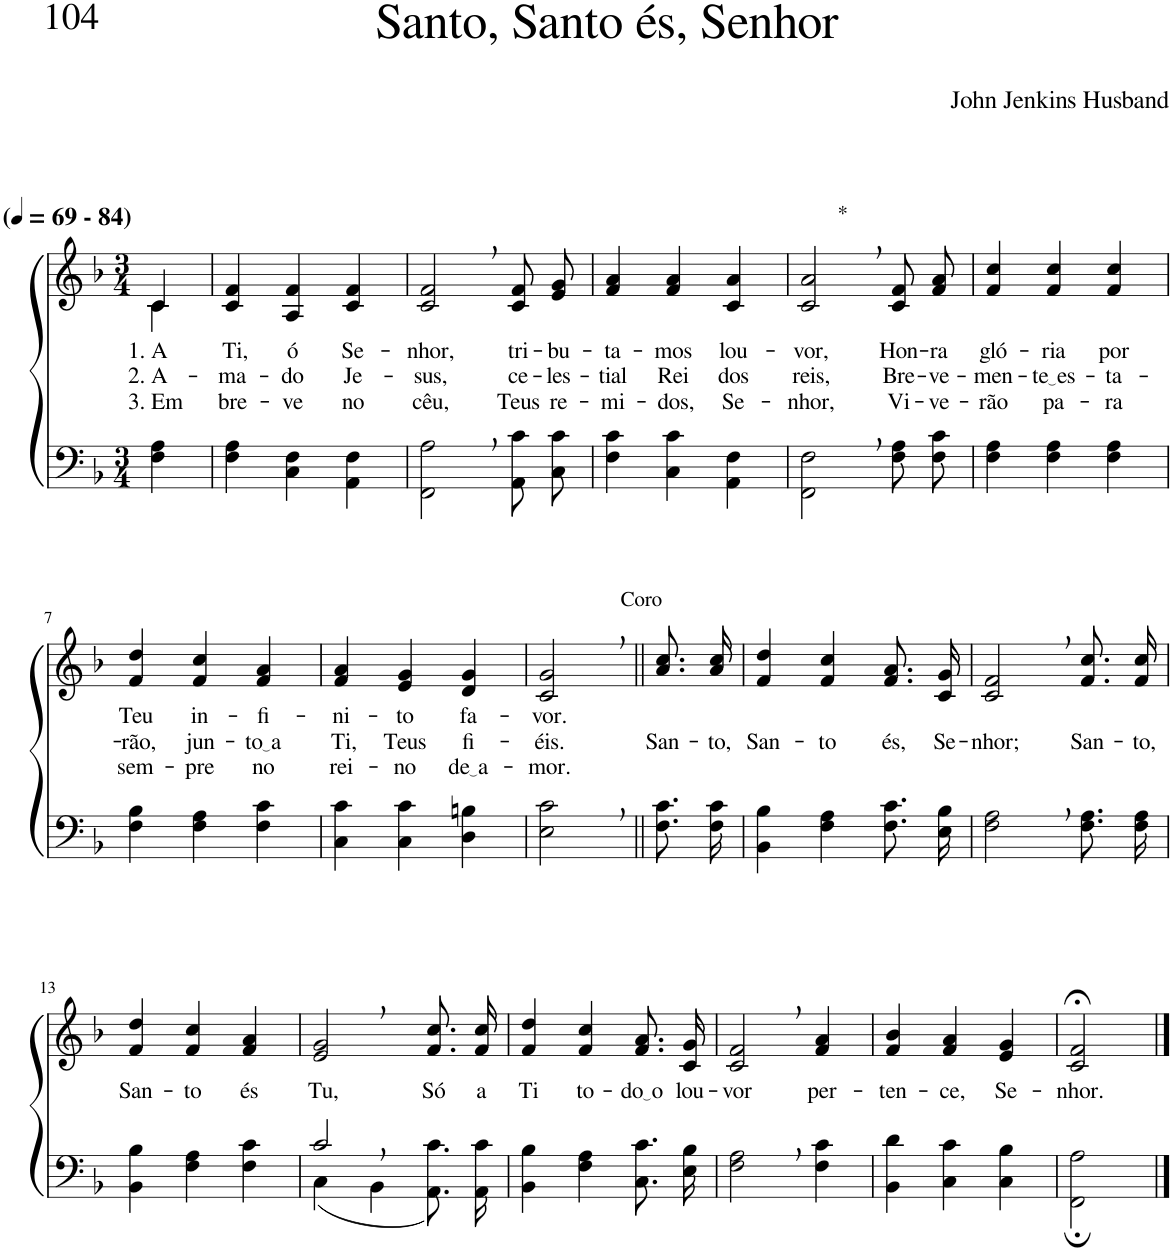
**kern	**kern	**text	**text	**text
*part2	*part1	*part1	*part1	*part1
*staff2	*staff1	*staff1	*staff1	*staff1
*I"Parte III e IV	*I"Parte I e II	*	*	*
*clefF4	*clefG2	*	*	*
*k[b-]	*k[b-]	*	*	*
*M3/4	*M3/4	*	*	*
*MM69	*MM69	*	*	*
=1	=1	=1	=1	=1
*	*^	*	*	*
!	!LO:TX:a:B:t=(	!	!	!	!
!	!LO:TX:a:B:t=- 84)	!	!	!	!
!	!	!	!LO:LY:b	!LO:LY:b	!LO:LY:b
4F\ 4A\	4c/	4c\	1. A	2. A-	3. Em
=2	=2	=2	=2	=2	=2
!	!	!	!LO:LY:b	!LO:LY:b	!LO:LY:b
*	*v	*v	*	*	*
4F\ 4A\	4c/ 4f/	Ti,	-ma-	bre-
!	!	!LO:LY:b	!LO:LY:b	!LO:LY:b
4C\ 4F\	4A/ 4f/	ó	-do	-ve
!	!	!LO:LY:b	!LO:LY:b	!LO:LY:b
4AA\ 4F\	4c/ 4f/	Se-	Je-	no
=3	=3	=3	=3	=3
!	!	!LO:LY:b	!LO:LY:b	!LO:LY:b
2FF\, 2A\,	2c/, 2f/,	-nhor,	-sus,	cêu,
!	!	!LO:LY:b	!LO:LY:b	!LO:LY:b
8AA\ 8c\L	8c/ 8f/L	tri-	ce-	Teus
!	!	!LO:LY:b	!LO:LY:b	!LO:LY:b
8C\ 8c\J	8e/ 8g/J	-bu-	-les-	re-
=4	=4	=4	=4	=4
!	!	!LO:LY:b	!LO:LY:b	!LO:LY:b
4F\ 4c\	4f/ 4a/	-ta-	-tial	-mi-
!	!	!LO:LY:b	!LO:LY:b	!LO:LY:b
4C\ 4c\	4f/ 4a/	-mos	Rei	-dos,
!	!	!LO:LY:b	!LO:LY:b	!LO:LY:b
4AA\ 4F\	4c/ 4a/	lou-	dos	Se-
=5	=5	=5	=5	=5
!	!LO:TX:a:t=*	!	!	!
!	!	!LO:LY:b	!LO:LY:b	!LO:LY:b
2FF\, 2F\,	2c/, 2a/,	-vor,	reis,	-nhor,
!	!	!LO:LY:b	!LO:LY:b	!LO:LY:b
8F\ 8A\L	8c/ 8f/L	Hon-	Bre-	Vi-
!	!	!LO:LY:b	!LO:LY:b	!LO:LY:b
8F\ 8c\J	8f/ 8a/J	-ra	-ve-	-ve-
=6	=6	=6	=6	=6
!	!	!LO:LY:b	!LO:LY:b	!LO:LY:b
4F\ 4A\	4f/ 4cc/	gló-	-men-	-rão
!	!	!LO:LY:b	!LO:LY:b	!LO:LY:b
4F\ 4A\	4f/ 4cc/	-ria	te es	pa-
!	!	!LO:LY:b	!LO:LY:b	!LO:LY:b
4F\ 4A\	4f/ 4cc/	por	-ta-	-ra
!!LO:LB:g=z
=7	=7	=7	=7	=7
!	!	!LO:LY:b	!LO:LY:b	!LO:LY:b
4F\ 4B-\	4f/ 4dd/	Teu	-rão,	sem-
!	!	!LO:LY:b	!LO:LY:b	!LO:LY:b
4F\ 4A\	4f/ 4cc/	in-	jun-	-pre
!	!	!LO:LY:b	!LO:LY:b	!LO:LY:b
4F\ 4c\	4f/ 4a/	-fi-	to a	no
=8	=8	=8	=8	=8
!	!	!LO:LY:b	!LO:LY:b	!LO:LY:b
4C\ 4c\	4f/ 4a/	-ni-	Ti,	rei-
!	!	!LO:LY:b	!LO:LY:b	!LO:LY:b
4C\ 4c\	4e/ 4g/	-to	Teus	-no
!	!	!LO:LY:b	!LO:LY:b	!LO:LY:b
4D\ 4Bn\	4d/ 4g/	fa-	fi-	de a
=9	=9	=9	=9	=9
!	!LO:TX:a:t=Coro	!	!	!
!	!	!LO:LY:b	!LO:LY:b	!LO:LY:b
2E\, 2c\,	2c/, 2g/,	-vor.	-éis.	-mor.
=10||	=10||	=10||	=10||	=10||
!	!	!	!LO:LY:b	!
8.F\ 8.c\L	8.a\ 8.cc\L	.	San-	.
!	!	!	!LO:LY:b	!
16F\ 16c\Jk	16a\ 16cc\Jk	.	-to,	.
=11	=11	=11	=11	=11
!	!	!	!LO:LY:b	!
4BB-\ 4B-\	4f/ 4dd/	.	San-	.
!	!	!	!LO:LY:b	!
4F\ 4A\	4f/ 4cc/	.	-to	.
!	!	!	!LO:LY:b	!
8.F\ 8.c\L	8.f/ 8.a/L	.	és,	.
!	!	!	!LO:LY:b	!
16E\ 16B-\Jk	16c/ 16g/Jk	.	Se-	.
=12	=12	=12	=12	=12
!	!	!	!LO:LY:b	!
2F\, 2A\,	2c/, 2f/,	.	-nhor;	.
!	!	!	!LO:LY:b	!
8.F\ 8.A\L	8.f/ 8.cc/L	.	San-	.
!	!	!	!LO:LY:b	!
16F\ 16A\Jk	16f/ 16cc/Jk	.	-to,	.
!!LO:LB:g=z
=13	=13	=13	=13	=13
!	!	!LO:LY:b	!	!
4BB-\ 4B-\	4f/ 4dd/	San-	.	.
!	!	!LO:LY:b	!	!
4F\ 4A\	4f/ 4cc/	-to	.	.
!	!	!LO:LY:b	!	!
4F\ 4c\	4f/ 4a/	és	.	.
=14	=14	=14	=14	=14
*^	*	*	*	*
!	!	!	!LO:LY:b	!	!
2c,/	(4C\	2e/, 2g/,	Tu,	.	.
.	4BB-\	.	.	.	.
!	!	!	!LO:LY:b	!	!
4ryy	8.AA\ 8.c\L)	8.f/ 8.cc/L	Só	.	.
!	!	!	!LO:LY:b	!	!
.	16AA\ 16c\Jk	16f/ 16cc/Jk	a	.	.
=15	=15	=15	=15	=15	=15
!	!	!	!LO:LY:b	!	!
*v	*v	*	*	*	*
4BB-\ 4B-\	4f/ 4dd/	Ti	.	.
!	!	!LO:LY:b	!	!
4F\ 4A\	4f/ 4cc/	to-	.	.
!	!	!LO:LY:b	!	!
8.C\ 8.c\L	8.f/ 8.a/L	do o	.	.
!	!	!LO:LY:b	!	!
16E\ 16B-\Jk	16c/ 16g/Jk	lou-	.	.
=16	=16	=16	=16	=16
!	!	!LO:LY:b	!	!
2F\, 2A\,	2c/, 2f/,	-vor	.	.
!	!	!LO:LY:b	!	!
4F\ 4c\	4f/ 4a/	per-	.	.
=17	=17	=17	=17	=17
!	!	!LO:LY:b	!	!
4BB-\ 4d\	4f/ 4b-/	-ten-	.	.
!	!	!LO:LY:b	!	!
4C\ 4c\	4f/ 4a/	-ce,	.	.
!	!	!LO:LY:b	!	!
4C\ 4B-\	4e/ 4g/	Se-	.	.
=18	=18	=18	=18	=18
!	!	!LO:LY:b	!	!
2FF\; 2A\;	2c/;< 2f/;<	-nhor.	.	.
==	==	==	==	==
*-	*-	*-	*-	*-
